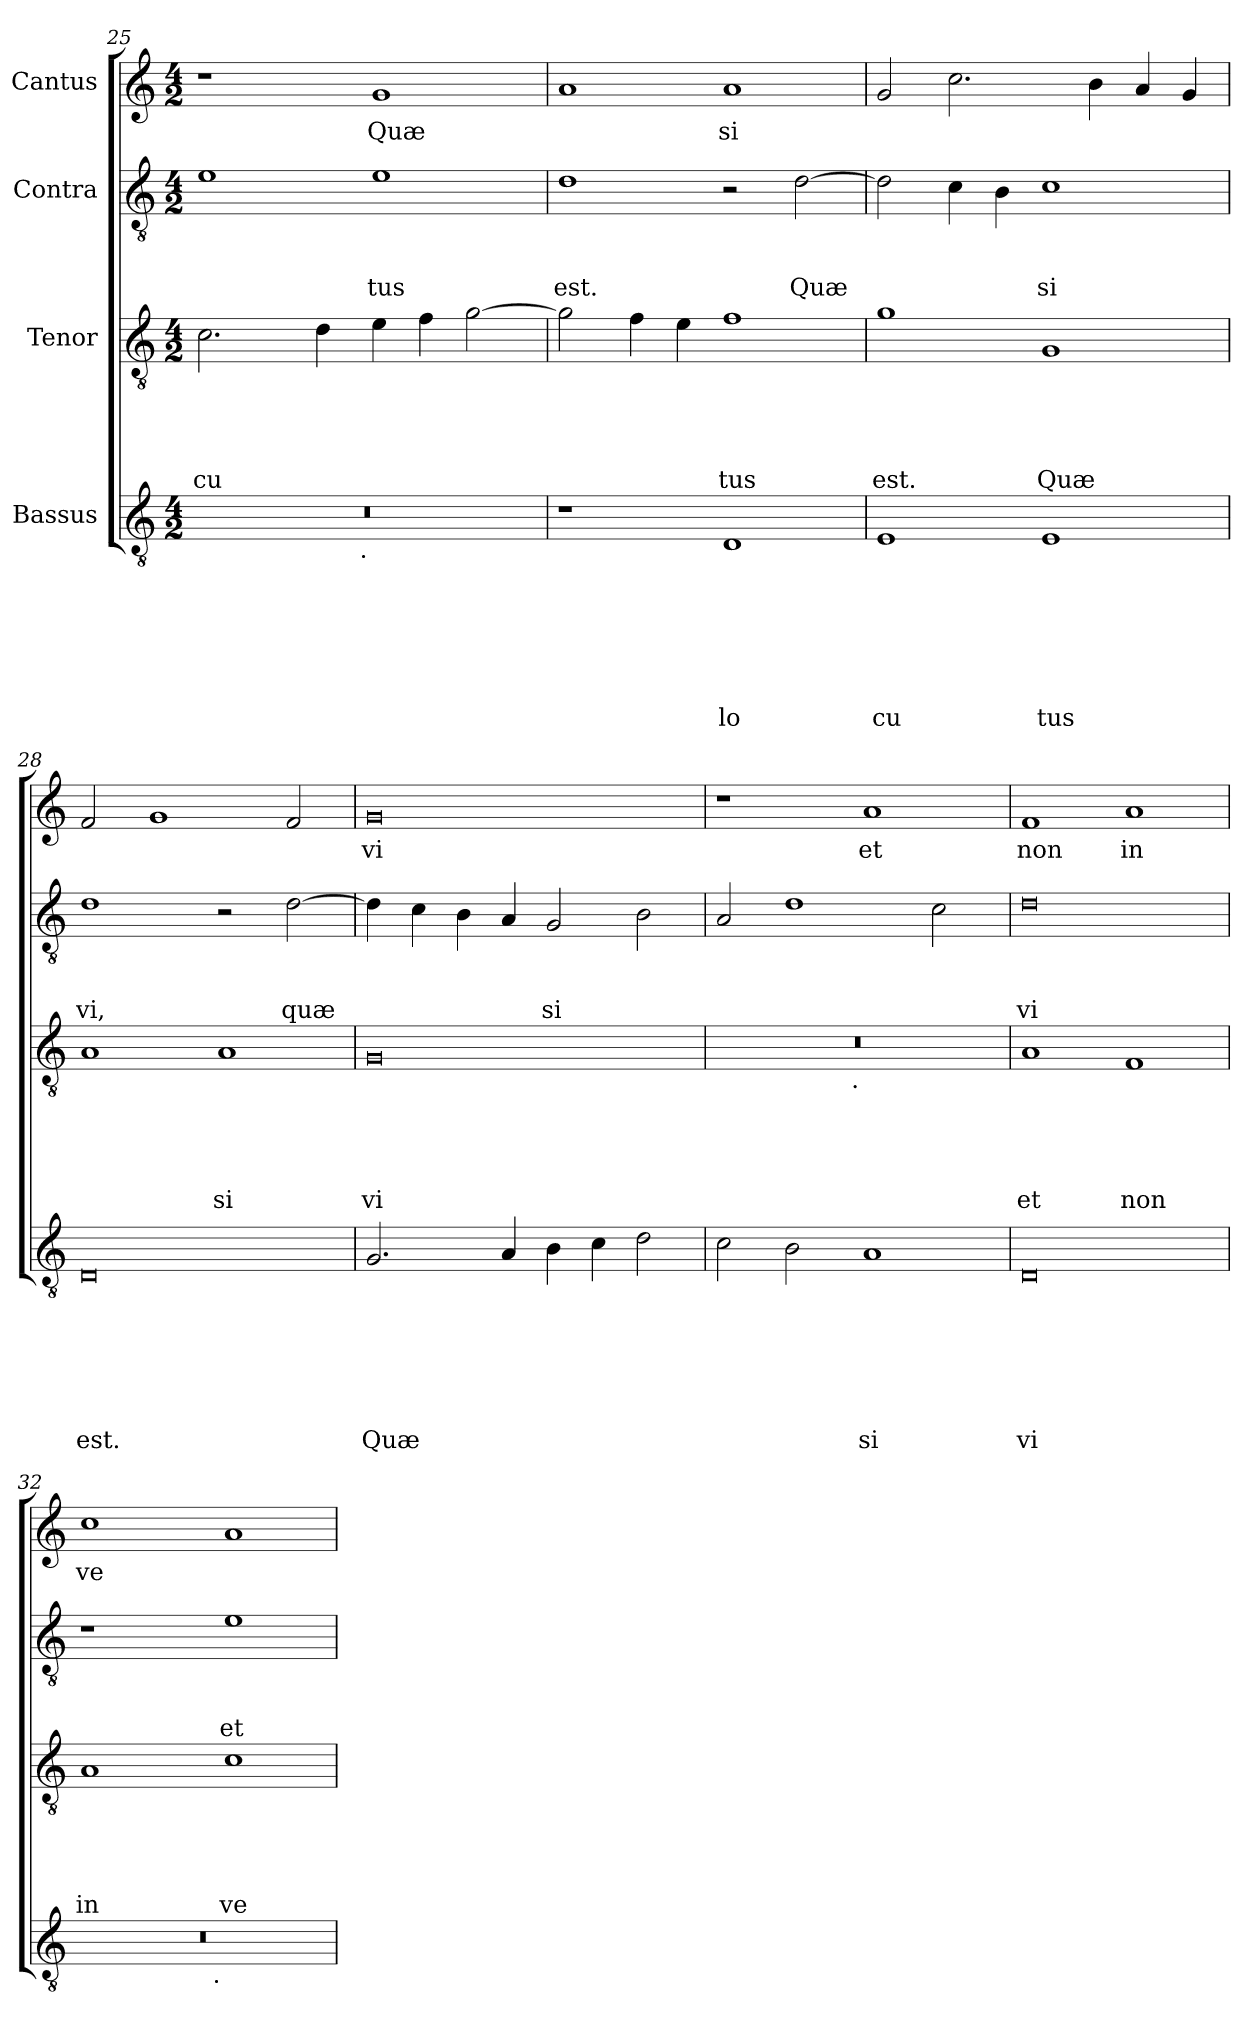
**kern	**text	**text	**text	**text	**text	**text	**text	**kern	**text	**text	**text	**text	**text	**kern	**text	**text	**text	**kern	**text
*part4	*part4	*part4	*part4	*part4	*part4	*part4	*part4	*part3	*part3	*part3	*part3	*part3	*part3	*part2	*part2	*part2	*part2	*part1	*part1
*staff4	*staff4	*staff4	*staff4	*staff4	*staff4	*staff4	*staff4	*staff3	*staff3	*staff3	*staff3	*staff3	*staff3	*staff2	*staff2	*staff2	*staff2	*staff1	*staff1
*I"Bassus	*	*	*	*	*	*	*	*I"Tenor	*	*	*	*	*	*I"Contra	*	*	*	*I"Cantus	*
*clefGv2	*	*	*	*	*	*	*	*clefGv2	*	*	*	*	*	*clefGv2	*	*	*	*clefG2	*
*k[]	*	*	*	*	*	*	*	*k[]	*	*	*	*	*	*k[]	*	*	*	*k[]	*
*C:	*	*	*	*	*	*	*	*C:	*	*	*	*	*	*C:	*	*	*	*C:	*
*M4/2	*	*	*	*	*	*	*	*M4/2	*	*	*	*	*	*M4/2	*	*	*	*M4/2	*
=25	=25	=25	=25	=25	=25	=25	=25	=25	=25	=25	=25	=25	=25	=25	=25	=25	=25	=25	=25
!	!	!	!	!	!	!	!	!	!	!	!	!	!LO:LY:b	!	!	!	!	!	!
*^	*	*	*	*	*	*	*	*	*	*	*	*	*	*	*	*	*	*	*
0r	2ryy	.	.	.	.	.	.	.	2.c\	.	.	.	.	cu	1e	.	.	.	1r	.
.	4...ryy	.	.	.	.	.	.	.	.	.	.	.	.	.	.	.	.	.	.	.
.	.	.	.	.	.	.	.	.	4d\	.	.	.	.	.	.	.	.	.	.	.
!	!LO:TX:b:t=.	!	!	!	!	!	!	!	!	!	!	!	!	!	!	!	!	!	!	!
.	1ryy	.	.	.	.	.	.	.	.	.	.	.	.	.	.	.	.	.	.	.
!	!	!	!	!	!	!	!	!	!	!	!	!	!	!	!	!	!	!LO:LY:b	!	!LO:LY:b
.	.	.	.	.	.	.	.	.	4e\	.	.	.	.	.	1e	.	.	tus	1g	Quæ
.	.	.	.	.	.	.	.	.	4f\	.	.	.	.	.	.	.	.	.	.	.
.	.	.	.	.	.	.	.	.	[>2g\	.	.	.	.	.	.	.	.	.	.	.
.	32ryy	.	.	.	.	.	.	.	.	.	.	.	.	.	.	.	.	.	.	.
=26	=26	=26	=26	=26	=26	=26	=26	=26	=26	=26	=26	=26	=26	=26	=26	=26	=26	=26	=26	=26
!	!	!	!	!	!	!	!	!	!	!	!	!	!	!	!	!	!	!LO:LY:b	!	!
*v	*v	*	*	*	*	*	*	*	*	*	*	*	*	*	*	*	*	*	*	*
1r	.	.	.	.	.	.	.	2g\]	.	.	.	.	.	1d	.	.	est.	1a	.
.	.	.	.	.	.	.	.	4f\	.	.	.	.	.	.	.	.	.	.	.
.	.	.	.	.	.	.	.	4e\	.	.	.	.	.	.	.	.	.	.	.
!	!	!	!	!	!	!	!LO:LY:b	!	!	!	!	!	!LO:LY:b	!	!	!	!	!	!LO:LY:b
1D	.	.	.	.	.	.	lo	1f	.	.	.	.	tus	2r	.	.	.	1a	si
!	!	!	!	!	!	!	!	!	!	!	!	!	!	!	!	!	!LO:LY:b	!	!
.	.	.	.	.	.	.	.	.	.	.	.	.	.	[>2d\	.	.	Quæ	.	.
=27	=27	=27	=27	=27	=27	=27	=27	=27	=27	=27	=27	=27	=27	=27	=27	=27	=27	=27	=27
!	!	!	!	!	!	!	!LO:LY:b	!	!	!	!	!	!LO:LY:b	!	!	!	!	!	!
1E	.	.	.	.	.	.	cu	1g	.	.	.	.	est.	2d\]	.	.	.	2g/	.
.	.	.	.	.	.	.	.	.	.	.	.	.	.	4c\	.	.	.	2.cc\	.
.	.	.	.	.	.	.	.	.	.	.	.	.	.	4B\	.	.	.	.	.
!	!	!	!	!	!	!	!LO:LY:b	!	!	!	!	!	!LO:LY:b	!	!	!	!LO:LY:b	!	!
1E	.	.	.	.	.	.	tus	1G	.	.	.	.	Quæ	1c	.	.	si	.	.
.	.	.	.	.	.	.	.	.	.	.	.	.	.	.	.	.	.	4b\	.
.	.	.	.	.	.	.	.	.	.	.	.	.	.	.	.	.	.	4a/	.
.	.	.	.	.	.	.	.	.	.	.	.	.	.	.	.	.	.	4g/	.
=28	=28	=28	=28	=28	=28	=28	=28	=28	=28	=28	=28	=28	=28	=28	=28	=28	=28	=28	=28
!	!	!	!	!	!	!	!LO:LY:b	!	!	!	!	!	!	!	!	!	!LO:LY:b	!	!
0D	.	.	.	.	.	.	est.	1A	.	.	.	.	.	1d	.	.	vi,	2f/	.
.	.	.	.	.	.	.	.	.	.	.	.	.	.	.	.	.	.	1g	.
!	!	!	!	!	!	!	!	!	!	!	!	!	!LO:LY:b	!	!	!	!	!	!
.	.	.	.	.	.	.	.	1A	.	.	.	.	si	2r	.	.	.	.	.
!	!	!	!	!	!	!	!	!	!	!	!	!	!	!	!	!	!LO:LY:b	!	!
.	.	.	.	.	.	.	.	.	.	.	.	.	.	[<2d\	.	.	quæ	2f/	.
!!LO:LB:g=z
=29	=29	=29	=29	=29	=29	=29	=29	=29	=29	=29	=29	=29	=29	=29	=29	=29	=29	=29	=29
!	!	!	!	!	!	!	!LO:LY:b	!	!	!	!	!	!LO:LY:b	!	!	!	!	!	!LO:LY:b
2.G/	.	.	.	.	.	.	Quæ	0G	.	.	.	.	vi	4d\]	.	.	.	0g	vi
.	.	.	.	.	.	.	.	.	.	.	.	.	.	4c\	.	.	.	.	.
.	.	.	.	.	.	.	.	.	.	.	.	.	.	4B\	.	.	.	.	.
4A/	.	.	.	.	.	.	.	.	.	.	.	.	.	4A/	.	.	.	.	.
!	!	!	!	!	!	!	!	!	!	!	!	!	!	!	!	!	!LO:LY:b	!	!
4B\	.	.	.	.	.	.	.	.	.	.	.	.	.	2G/	.	.	si	.	.
4c\	.	.	.	.	.	.	.	.	.	.	.	.	.	.	.	.	.	.	.
2d\	.	.	.	.	.	.	.	.	.	.	.	.	.	2B\	.	.	.	.	.
=30	=30	=30	=30	=30	=30	=30	=30	=30	=30	=30	=30	=30	=30	=30	=30	=30	=30	=30	=30
*	*	*	*	*	*	*	*	*^	*	*	*	*	*	*	*	*	*	*	*
2c\	.	.	.	.	.	.	.	0r	2ryy	.	.	.	.	.	2A/	.	.	.	1r	.
2B\	.	.	.	.	.	.	.	.	4...ryy	.	.	.	.	.	1d	.	.	.	.	.
!	!	!	!	!	!	!	!	!	!LO:TX:b:t=.	!	!	!	!	!	!	!	!	!	!	!
.	.	.	.	.	.	.	.	.	1ryy	.	.	.	.	.	.	.	.	.	.	.
!	!	!	!	!	!	!	!LO:LY:b	!	!	!	!	!	!	!	!	!	!	!	!	!LO:LY:b
1A	.	.	.	.	.	.	si	.	.	.	.	.	.	.	.	.	.	.	1a	et
.	.	.	.	.	.	.	.	.	.	.	.	.	.	.	2c\	.	.	.	.	.
.	.	.	.	.	.	.	.	.	32ryy	.	.	.	.	.	.	.	.	.	.	.
=31	=31	=31	=31	=31	=31	=31	=31	=31	=31	=31	=31	=31	=31	=31	=31	=31	=31	=31	=31	=31
!	!	!	!	!	!	!	!LO:LY:b	!	!	!	!	!	!	!LO:LY:b	!	!	!	!LO:LY:b	!	!LO:LY:b
*	*	*	*	*	*	*	*	*v	*v	*	*	*	*	*	*	*	*	*	*	*
0D	.	.	.	.	.	.	vi	1A	.	.	.	.	et	0d	.	.	vi	1f	non
!	!	!	!	!	!	!	!	!	!	!	!	!	!LO:LY:b	!	!	!	!	!	!LO:LY:b
.	.	.	.	.	.	.	.	1F	.	.	.	.	non	.	.	.	.	1a	in
=32	=32	=32	=32	=32	=32	=32	=32	=32	=32	=32	=32	=32	=32	=32	=32	=32	=32	=32	=32
!	!	!	!	!	!	!	!	!	!	!	!	!	!LO:LY:b	!	!	!	!	!	!LO:LY:b
*^	*	*	*	*	*	*	*	*	*	*	*	*	*	*	*	*	*	*	*
0r	2ryy	.	.	.	.	.	.	.	1A	.	.	.	.	in	1r	.	.	.	1cc	ve
.	4...ryy	.	.	.	.	.	.	.	.	.	.	.	.	.	.	.	.	.	.	.
!	!LO:TX:b:t=.	!	!	!	!	!	!	!	!	!	!	!	!	!	!	!	!	!	!	!
.	1ryy	.	.	.	.	.	.	.	.	.	.	.	.	.	.	.	.	.	.	.
!	!	!	!	!	!	!	!	!	!	!	!	!	!	!LO:LY:b	!	!	!	!LO:LY:b	!	!
.	.	.	.	.	.	.	.	.	1c	.	.	.	.	ve	1e	.	.	et	1a	.
.	32ryy	.	.	.	.	.	.	.	.	.	.	.	.	.	.	.	.	.	.	.
*v	*v	*	*	*	*	*	*	*	*	*	*	*	*	*	*	*	*	*	*	*
=	=	=	=	=	=	=	=	=	=	=	=	=	=	=	=	=	=	=	=
*-	*-	*-	*-	*-	*-	*-	*-	*-	*-	*-	*-	*-	*-	*-	*-	*-	*-	*-	*-
